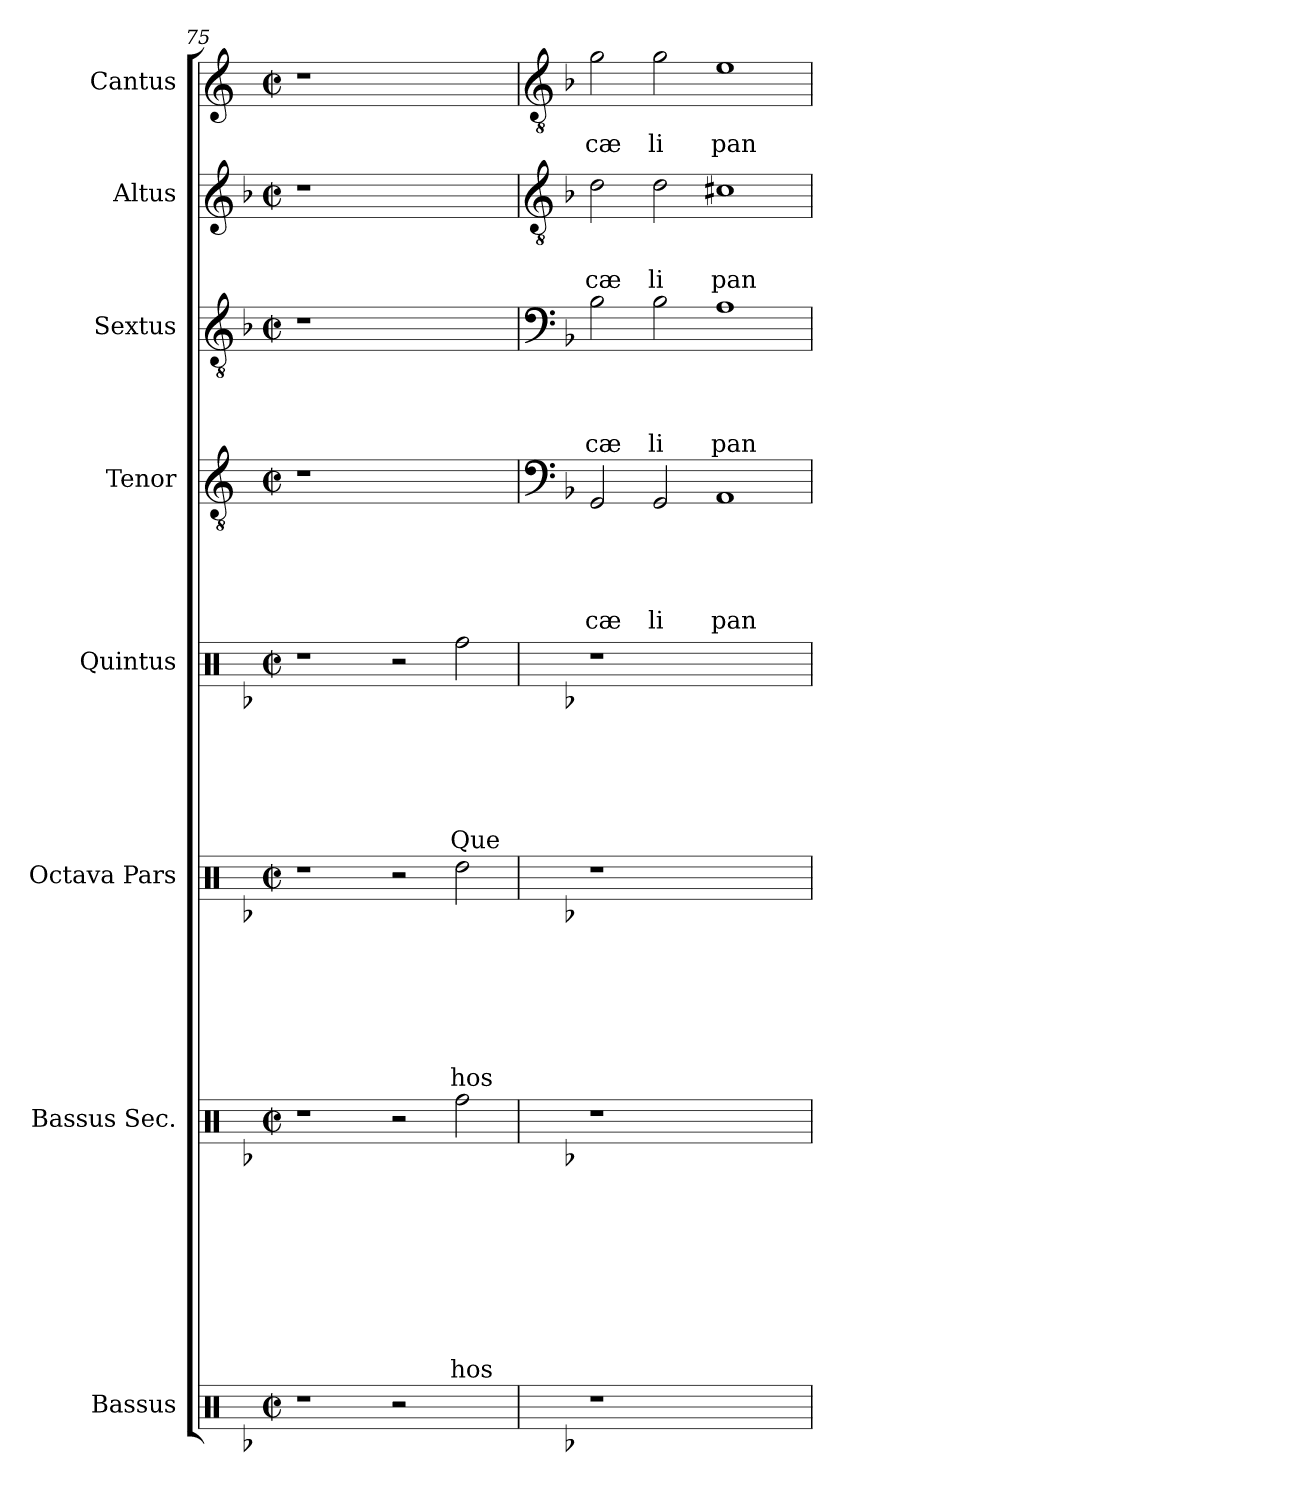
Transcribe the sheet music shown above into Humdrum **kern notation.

**kern	**text	**text	**text	**text	**text	**text	**text	**text	**text	**text	**kern	**text	**text	**text	**text	**text	**text	**text	**text	**text	**kern	**text	**text	**text	**text	**text	**text	**text	**kern	**text	**text	**text	**text	**text	**text	**kern	**text	**text	**text	**text	**text	**kern	**text	**text	**text	**text	**kern	**text	**text	**kern	**text
*part8	*part8	*part8	*part8	*part8	*part8	*part8	*part8	*part8	*part8	*part8	*part7	*part7	*part7	*part7	*part7	*part7	*part7	*part7	*part7	*part7	*part6	*part6	*part6	*part6	*part6	*part6	*part6	*part6	*part5	*part5	*part5	*part5	*part5	*part5	*part5	*part4	*part4	*part4	*part4	*part4	*part4	*part3	*part3	*part3	*part3	*part3	*part2	*part2	*part2	*part1	*part1
*staff8	*staff8	*staff8	*staff8	*staff8	*staff8	*staff8	*staff8	*staff8	*staff8	*staff8	*staff7	*staff7	*staff7	*staff7	*staff7	*staff7	*staff7	*staff7	*staff7	*staff7	*staff6	*staff6	*staff6	*staff6	*staff6	*staff6	*staff6	*staff6	*staff5	*staff5	*staff5	*staff5	*staff5	*staff5	*staff5	*staff4	*staff4	*staff4	*staff4	*staff4	*staff4	*staff3	*staff3	*staff3	*staff3	*staff3	*staff2	*staff2	*staff2	*staff1	*staff1
*I"Bassus	*	*	*	*	*	*	*	*	*	*	*I"Bassus Sec.	*	*	*	*	*	*	*	*	*	*I"Octava Pars	*	*	*	*	*	*	*	*I"Quintus	*	*	*	*	*	*	*I"Tenor	*	*	*	*	*	*I"Sextus	*	*	*	*	*I"Altus	*	*	*I"Cantus	*
*I'Bassus	*	*	*	*	*	*	*	*	*	*	*I'Bassus Sec.	*	*	*	*	*	*	*	*	*	*I'Octava Pars	*	*	*	*	*	*	*	*I'Quintus	*	*	*	*	*	*	*I'Tenor	*	*	*	*	*	*I'Sextus	*	*	*	*	*I'Altus	*	*	*I'Cantus	*
*clefX	*	*	*	*	*	*	*	*	*	*	*clefX	*	*	*	*	*	*	*	*	*	*clefX	*	*	*	*	*	*	*	*clefX	*	*	*	*	*	*	*clefGv2	*	*	*	*	*	*clefGv2	*	*	*	*	*clefG2	*	*	*clefG2	*
*	*	*	*	*	*	*	*	*	*	*	*	*	*	*	*	*	*	*	*	*	*	*	*	*	*	*	*	*	*	*	*	*	*	*	*	*ITrd-3c-5	*	*	*	*	*	*ITrd-3c-5	*	*	*	*	*ITrd-3c-5	*	*	*ITrd-3c-5	*
*k[b-]	*	*	*	*	*	*	*	*	*	*	*k[b-]	*	*	*	*	*	*	*	*	*	*k[b-]	*	*	*	*	*	*	*	*k[b-]	*	*	*	*	*	*	*k[b-]	*	*	*	*	*	*k[b-e-]	*	*	*	*	*k[b-e-]	*	*	*k[b-]	*
*F:	*	*	*	*	*	*	*	*	*	*	*F:	*	*	*	*	*	*	*	*	*	*F:	*	*	*	*	*	*	*	*F:	*	*	*	*	*	*	*F:	*	*	*	*	*	*B-:	*	*	*	*	*B-:	*	*	*F:	*
*M2/2	*	*	*	*	*	*	*	*	*	*	*M2/2	*	*	*	*	*	*	*	*	*	*M2/2	*	*	*	*	*	*	*	*M2/2	*	*	*	*	*	*	*M2/2	*	*	*	*	*	*M2/2	*	*	*	*	*M2/2	*	*	*M2/2	*
*met(c|)	*	*	*	*	*	*	*	*	*	*	*met(c|)	*	*	*	*	*	*	*	*	*	*met(c|)	*	*	*	*	*	*	*	*met(c|)	*	*	*	*	*	*	*met(c|)	*	*	*	*	*	*met(c|)	*	*	*	*	*met(c|)	*	*	*met(c|)	*
=75	=75	=75	=75	=75	=75	=75	=75	=75	=75	=75	=75	=75	=75	=75	=75	=75	=75	=75	=75	=75	=75	=75	=75	=75	=75	=75	=75	=75	=75	=75	=75	=75	=75	=75	=75	=75	=75	=75	=75	=75	=75	=75	=75	=75	=75	=75	=75	=75	=75	=75	=75
1r	.	.	.	.	.	.	.	.	.	.	1r	.	.	.	.	.	.	.	.	.	1r	.	.	.	.	.	.	.	1r	.	.	.	.	.	.	1r	.	.	.	.	.	1r	.	.	.	.	1r	.	.	1r	.
2r	.	.	.	.	.	.	.	.	.	.	2r	.	.	.	.	.	.	.	.	.	2r	.	.	.	.	.	.	.	2r	.	.	.	.	.	.	1ryy	.	.	.	.	.	1ryy	.	.	.	.	1ryy	.	.	1ryy	.
!	!	!	!	!	!	!	!	!	!	!LO:LY:b	!	!	!	!	!	!	!	!	!	!LO:LY:b	!	!	!	!	!	!	!	!LO:LY:b	!	!	!	!	!	!	!LO:LY:b	!	!	!	!	!	!	!	!	!	!	!	!	!	!	!	!
2R\	.	.	.	.	.	.	.	.	.	Que	2Rff\	.	.	.	.	.	.	.	.	hos-	2Rdd\	.	.	.	.	.	.	hos	2Rff\	.	.	.	.	.	Que	.	.	.	.	.	.	.	.	.	.	.	.	.	.	.	.
!!LO:LB:g=z
=76	=76	=76	=76	=76	=76	=76	=76	=76	=76	=76	=76	=76	=76	=76	=76	=76	=76	=76	=76	=76	=76	=76	=76	=76	=76	=76	=76	=76	=76	=76	=76	=76	=76	=76	=76	=76	=76	=76	=76	=76	=76	=76	=76	=76	=76	=76	=76	=76	=76	=76	=76
*	*	*	*	*	*	*	*	*	*	*	*	*	*	*	*	*	*	*	*	*	*	*	*	*	*	*	*	*	*	*	*	*	*	*	*	*clefF4	*	*	*	*	*	*clefF4	*	*	*	*	*clefGv2	*	*	*clefGv2	*
*	*	*	*	*	*	*	*	*	*	*	*	*	*	*	*	*	*	*	*	*	*	*	*	*	*	*	*	*	*	*	*	*	*	*	*	*k[b-e-]	*	*	*	*	*	*	*	*	*	*	*	*	*	*k[b-e-]	*
*	*	*	*	*	*	*	*	*	*	*	*	*	*	*	*	*	*	*	*	*	*	*	*	*	*	*	*	*	*	*	*	*	*	*	*	*B-:	*	*	*	*	*	*	*	*	*	*	*	*	*	*B-:	*
!	!	!	!	!	!	!	!	!	!	!	!	!	!	!	!	!	!	!	!	!	!	!	!	!	!	!	!	!	!	!	!	!	!	!	!	!	!	!	!	!	!LO:LY:b	!	!	!	!	!LO:LY:b	!	!	!LO:LY:b	!	!LO:LY:b
1r	.	.	.	.	.	.	.	.	.	.	1r	.	.	.	.	.	.	.	.	.	1r	.	.	.	.	.	.	.	1r	.	.	.	.	.	.	2C/	.	.	.	.	cæ	2e-\	.	.	.	cæ	2g\	.	cæ	2cc\	cæ
!	!	!	!	!	!	!	!	!	!	!	!	!	!	!	!	!	!	!	!	!	!	!	!	!	!	!	!	!	!	!	!	!	!	!	!	!	!	!	!	!	!LO:LY:b	!	!	!	!	!LO:LY:b	!	!	!LO:LY:b	!	!LO:LY:b
.	.	.	.	.	.	.	.	.	.	.	.	.	.	.	.	.	.	.	.	.	.	.	.	.	.	.	.	.	.	.	.	.	.	.	.	2C/	.	.	.	.	li	2e-\	.	.	.	li	2g\	.	li	2cc\	li
!	!	!	!	!	!	!	!	!	!	!	!	!	!	!	!	!	!	!	!	!	!	!	!	!	!	!	!	!	!	!	!	!	!	!	!	!	!	!	!	!	!LO:LY:b	!	!	!	!	!LO:LY:b	!	!	!LO:LY:b	!	!LO:LY:b
1ryy	.	.	.	.	.	.	.	.	.	.	1ryy	.	.	.	.	.	.	.	.	.	1ryy	.	.	.	.	.	.	.	1ryy	.	.	.	.	.	.	1D	.	.	.	.	pan	1d	.	.	.	pan	1f#X	.	pan	1a	pan
=	=	=	=	=	=	=	=	=	=	=	=	=	=	=	=	=	=	=	=	=	=	=	=	=	=	=	=	=	=	=	=	=	=	=	=	=	=	=	=	=	=	=	=	=	=	=	=	=	=	=	=
*-	*-	*-	*-	*-	*-	*-	*-	*-	*-	*-	*-	*-	*-	*-	*-	*-	*-	*-	*-	*-	*-	*-	*-	*-	*-	*-	*-	*-	*-	*-	*-	*-	*-	*-	*-	*-	*-	*-	*-	*-	*-	*-	*-	*-	*-	*-	*-	*-	*-	*-	*-
